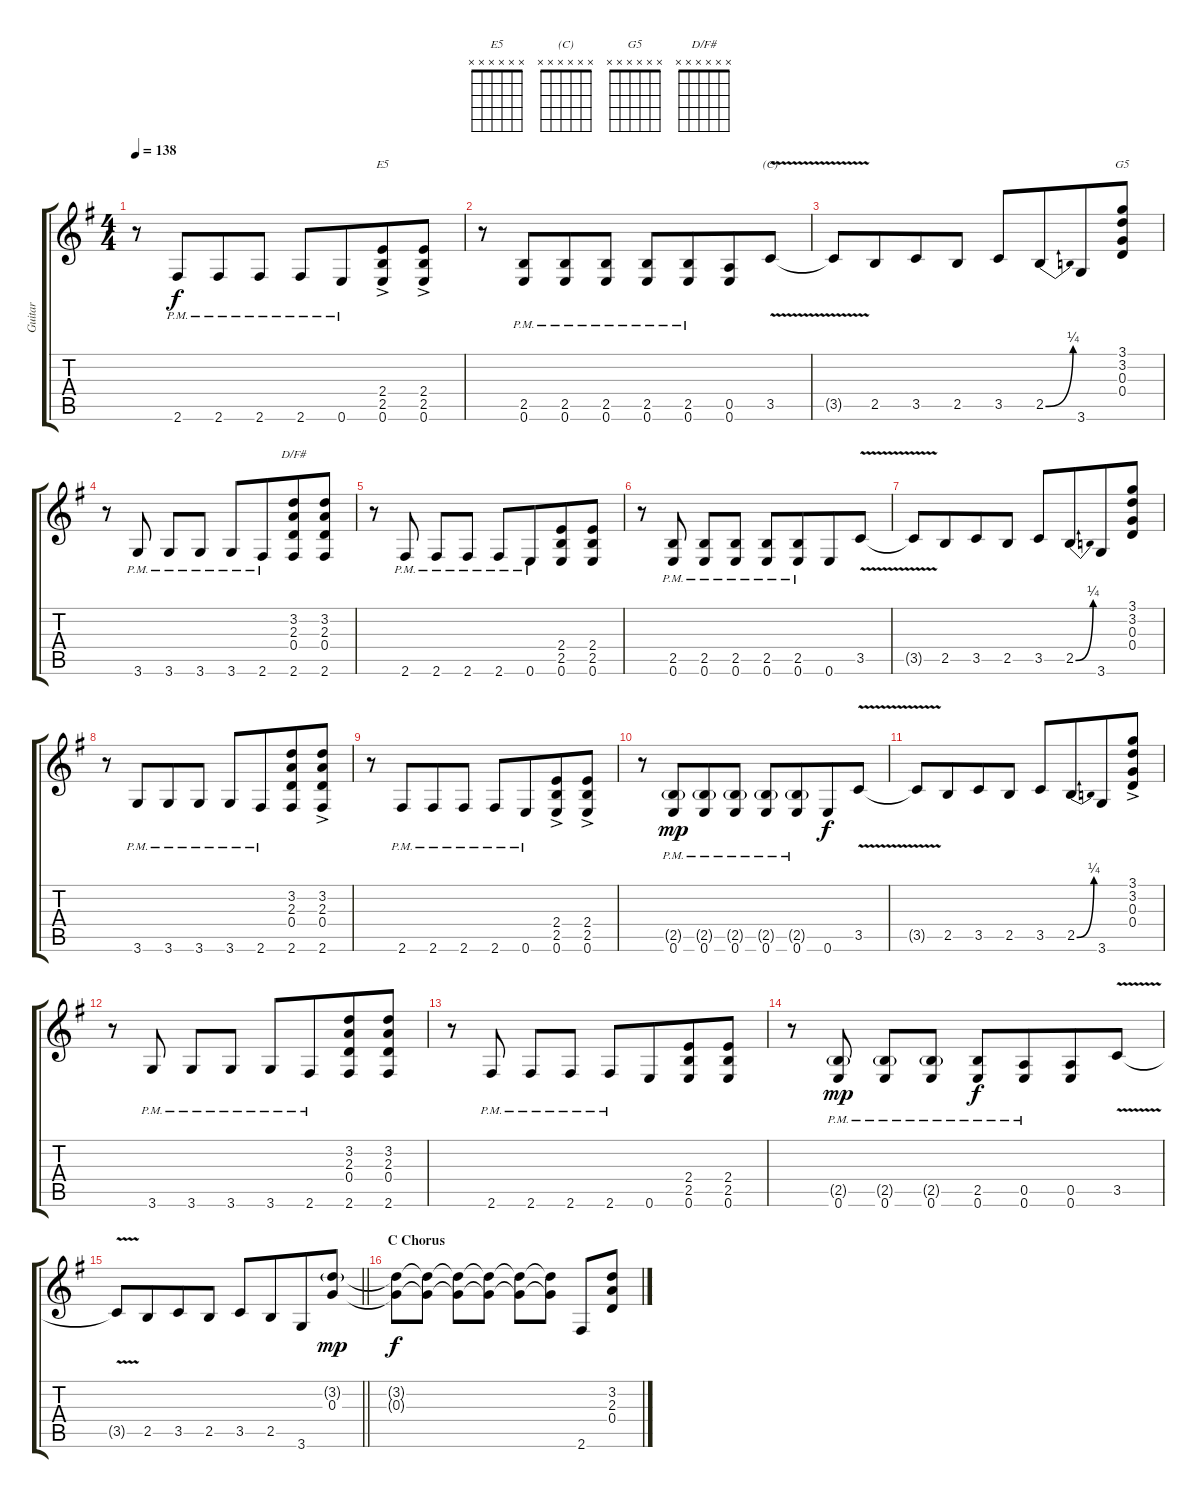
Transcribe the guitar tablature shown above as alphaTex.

\track ("Guitar" "Guitar") {instrument distortionguitar}
\staff {score tabs}
\tuning (E4 B3 G3 D3 A2 E2) {hide}
\chord ("E5" x x x x x x)
\chord ("(C)" x x x x x x)
\chord ("G5" x x x x x x)
\chord ("D/F#" x x x x x x)
\ts (4 4)
\tempo 138
\clef g2
\ks g
r.8{dy f} 2.6{pm}.8{beam merge} 2.6{pm}.8 2.6{pm}.8 2.6{pm}.8 0.6{pm}.8{beam merge} (2.4{ac} 2.5{ac} 0.6{ac}).8{ch "E5"} (2.4{ac} 2.5{ac} 0.6{ac}).8 |
r.8 (2.5{pm} 0.6{pm}).8{beam merge} (2.5{pm} 0.6{pm}).8 (2.5{pm} 0.6{pm}).8 (2.5{pm} 0.6{pm}).8 (2.5{pm} 0.6{pm}).8{beam merge} (0.5 0.6).8 3.5{v}.8{ch "(C)"} |
3.5{t}.8 2.5.8{beam merge} 3.5.8 2.5.8 3.5.8 2.5{be (bend 0 0 60 1)}.8{beam merge} 3.6.8 (3.1 3.2 0.3 0.4).8{ch "G5"} |
r.8 3.6{pm}.8{beam split} 3.6{pm}.8 3.6{pm}.8 3.6{pm}.8 2.6{pm}.8{beam merge} (3.2 2.3 0.4 2.6).8{ch "D/F#"} (3.2 2.3 0.4 2.6).8 |
r.8 2.6{pm}.8 2.6{pm}.8 2.6{pm}.8 2.6{pm}.8 0.6{pm}.8{beam merge} (2.4 2.5 0.6).8 (2.4 2.5 0.6).8 |
r.8 (2.5{pm} 0.6{pm}).8 (2.5{pm} 0.6{pm}).8 (2.5{pm} 0.6{pm}).8 (2.5{pm} 0.6{pm}).8 (2.5{pm} 0.6{pm}).8{beam merge} 0.6.8 3.5{v}.8 |
3.5{t}.8 2.5.8{beam merge} 3.5.8 2.5.8 3.5.8 2.5{be (bend 0 0 60 1)}.8{beam merge} 3.6.8 (3.1 3.2 0.3 0.4).8 |
r.8 3.6{pm}.8{beam merge} 3.6{pm}.8 3.6{pm}.8 3.6{pm}.8 2.6{pm}.8{beam merge} (3.2 2.3 0.4 2.6).8 (3.2{ac} 2.3{ac} 0.4{ac} 2.6{ac}).8 |
r.8 2.6{pm}.8{beam merge} 2.6{pm}.8 2.6{pm}.8 2.6{pm}.8 0.6{pm}.8{beam merge} (2.4{ac} 2.5{ac} 0.6{ac}).8 (2.4{ac} 2.5{ac} 0.6{ac}).8 |
r.8 (2.5{g pm} 0.6{pm}).8{dy mp beam merge} (2.5{g pm} 0.6{pm}).8 (2.5{g pm} 0.6{pm}).8 (2.5{g pm} 0.6{pm}).8 (2.5{g pm} 0.6{pm}).8{beam merge} 0.6.8{dy f} 3.5{v}.8 |
3.5{t}.8 2.5.8{beam merge} 3.5.8 2.5.8 3.5.8 2.5{be (bend 0 0 60 1)}.8{beam merge} 3.6.8 (3.1{ac} 3.2{ac} 0.3{ac} 0.4{ac}).8 |
r.8 3.6{pm}.8{beam split} 3.6{pm}.8 3.6{pm}.8 3.6{pm}.8 2.6{pm}.8{beam merge} (3.2 2.3 0.4 2.6).8 (3.2 2.3 0.4 2.6).8 |
r.8 2.6{pm}.8 2.6{pm}.8 2.6{pm}.8 2.6{pm}.8 0.6.8{beam merge} (2.4 2.5 0.6).8 (2.4 2.5 0.6).8 |
r.8 (2.5{g pm} 0.6{pm}).8{dy mp} (2.5{g pm} 0.6{pm}).8 (2.5{g pm} 0.6{pm}).8 (2.5{pm} 0.6{pm}).8{dy f} (0.5{pm} 0.6{pm}).8{beam merge} (0.5 0.6).8 3.5{v}.8 |
\barLineRight lightlight
3.5{t}.8 2.5.8{beam merge} 3.5.8 2.5.8 3.5.8 2.5.8{beam merge} 3.6.8 (3.2{g} 0.3).8{dy mp} |
\section ("" "C Chorus")
(3.2{t} 0.3{t}).8{dy f} (3.2{t} 0.3{t}).8 (3.2{t} 0.3{t}).8 (3.2{t} 0.3{t}).8 (3.2{t} 0.3{t}).8 (3.2{t} 0.3{t}).8 2.6.8 (3.2 2.3 0.4).8
